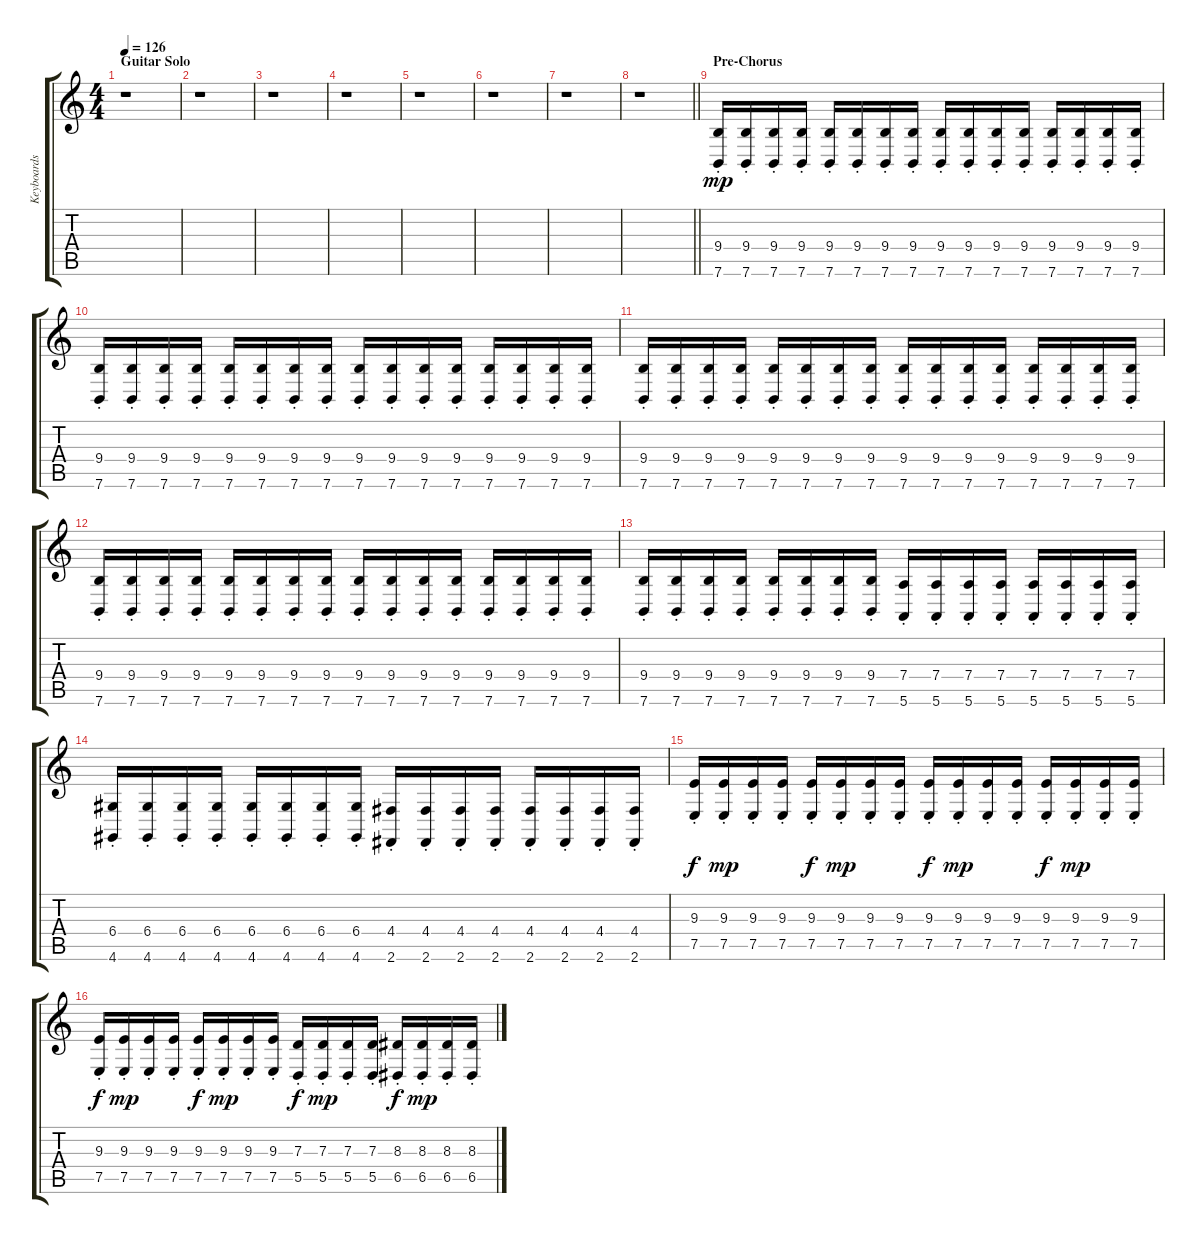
\track ("Keyboards 2" "Keyboards ") {instrument lead8bassandlead}
\staff {score tabs}
\tuning (E4 B3 G3 D3 A2 E2) {hide}
\ts (4 4)
\section ("" "Guitar Solo")
\tempo 126
\clef g2
\ks c
r.1{dy f} |
r.1 |
r.1 |
r.1 |
r.1 |
r.1 |
r.1 |
\barLineRight lightlight
r.1 |
\section ("" "Pre-Chorus")
(9.4{st} 7.6{st}).16{dy mp} (9.4{st} 7.6{st}).16 (9.4{st} 7.6{st}).16 (9.4{st} 7.6{st}).16 (9.4{st} 7.6{st}).16 (9.4{st} 7.6{st}).16 (9.4{st} 7.6{st}).16 (9.4{st} 7.6{st}).16 (9.4{st} 7.6{st}).16 (9.4{st} 7.6{st}).16 (9.4{st} 7.6{st}).16 (9.4{st} 7.6{st}).16 (9.4{st} 7.6{st}).16 (9.4{st} 7.6{st}).16 (9.4{st} 7.6{st}).16 (9.4{st} 7.6{st}).16 |
(9.4{st} 7.6{st}).16 (9.4{st} 7.6{st}).16 (9.4{st} 7.6{st}).16 (9.4{st} 7.6{st}).16 (9.4{st} 7.6{st}).16 (9.4{st} 7.6{st}).16 (9.4{st} 7.6{st}).16 (9.4{st} 7.6{st}).16 (9.4{st} 7.6{st}).16 (9.4{st} 7.6{st}).16 (9.4{st} 7.6{st}).16 (9.4{st} 7.6{st}).16 (9.4{st} 7.6{st}).16 (9.4{st} 7.6{st}).16 (9.4{st} 7.6{st}).16 (9.4{st} 7.6{st}).16 |
(9.4{st} 7.6{st}).16 (9.4{st} 7.6{st}).16 (9.4{st} 7.6{st}).16 (9.4{st} 7.6{st}).16 (9.4{st} 7.6{st}).16 (9.4{st} 7.6{st}).16 (9.4{st} 7.6{st}).16 (9.4{st} 7.6{st}).16 (9.4{st} 7.6{st}).16 (9.4{st} 7.6{st}).16 (9.4{st} 7.6{st}).16 (9.4{st} 7.6{st}).16 (9.4{st} 7.6{st}).16 (9.4{st} 7.6{st}).16 (9.4{st} 7.6{st}).16 (9.4{st} 7.6{st}).16 |
(9.4{st} 7.6{st}).16 (9.4{st} 7.6{st}).16 (9.4{st} 7.6{st}).16 (9.4{st} 7.6{st}).16 (9.4{st} 7.6{st}).16 (9.4{st} 7.6{st}).16 (9.4{st} 7.6{st}).16 (9.4{st} 7.6{st}).16 (9.4{st} 7.6{st}).16 (9.4{st} 7.6{st}).16 (9.4{st} 7.6{st}).16 (9.4{st} 7.6{st}).16 (9.4{st} 7.6{st}).16 (9.4{st} 7.6{st}).16 (9.4{st} 7.6{st}).16 (9.4{st} 7.6{st}).16 |
(9.4{st} 7.6{st}).16 (9.4{st} 7.6{st}).16 (9.4{st} 7.6{st}).16 (9.4{st} 7.6{st}).16 (9.4{st} 7.6{st}).16 (9.4{st} 7.6{st}).16 (9.4{st} 7.6{st}).16 (9.4{st} 7.6{st}).16 (7.4{st} 5.6{st}).16 (7.4{st} 5.6{st}).16 (7.4{st} 5.6{st}).16 (7.4{st} 5.6{st}).16 (7.4{st} 5.6{st}).16 (7.4{st} 5.6{st}).16 (7.4{st} 5.6{st}).16 (7.4{st} 5.6{st}).16 |
(6.4{st} 4.6{st}).16 (6.4{st} 4.6{st}).16 (6.4{st} 4.6{st}).16 (6.4{st} 4.6{st}).16 (6.4{st} 4.6{st}).16 (6.4{st} 4.6{st}).16 (6.4{st} 4.6{st}).16 (6.4{st} 4.6{st}).16 (4.4{st} 2.6{st}).16 (4.4{st} 2.6{st}).16 (4.4{st} 2.6{st}).16 (4.4{st} 2.6{st}).16 (4.4{st} 2.6{st}).16 (4.4{st} 2.6{st}).16 (4.4{st} 2.6{st}).16 (4.4{st} 2.6{st}).16 |
(9.3{st} 7.5{st}).16{dy f} (9.3{st} 7.5{st}).16{dy mp} (9.3{st} 7.5{st}).16 (9.3{st} 7.5{st}).16 (9.3{st} 7.5{st}).16{dy f} (9.3{st} 7.5{st}).16{dy mp} (9.3{st} 7.5{st}).16 (9.3{st} 7.5{st}).16 (9.3{st} 7.5{st}).16{dy f} (9.3{st} 7.5{st}).16{dy mp} (9.3{st} 7.5{st}).16 (9.3{st} 7.5{st}).16 (9.3{st} 7.5{st}).16{dy f} (9.3{st} 7.5{st}).16{dy mp} (9.3{st} 7.5{st}).16 (9.3{st} 7.5{st}).16 |
(9.3{st} 7.5{st}).16{dy f} (9.3{st} 7.5{st}).16{dy mp} (9.3{st} 7.5{st}).16 (9.3{st} 7.5{st}).16 (9.3{st} 7.5{st}).16{dy f} (9.3{st} 7.5{st}).16{dy mp} (9.3{st} 7.5{st}).16 (9.3{st} 7.5{st}).16 (7.3{st} 5.5{st}).16{dy f} (7.3{st} 5.5{st}).16{dy mp} (7.3{st} 5.5{st}).16 (7.3{st} 5.5{st}).16 (8.3{st} 6.5{st}).16{dy f} (8.3{st} 6.5{st}).16{dy mp} (8.3{st} 6.5{st}).16 (8.3{st} 6.5{st}).16
